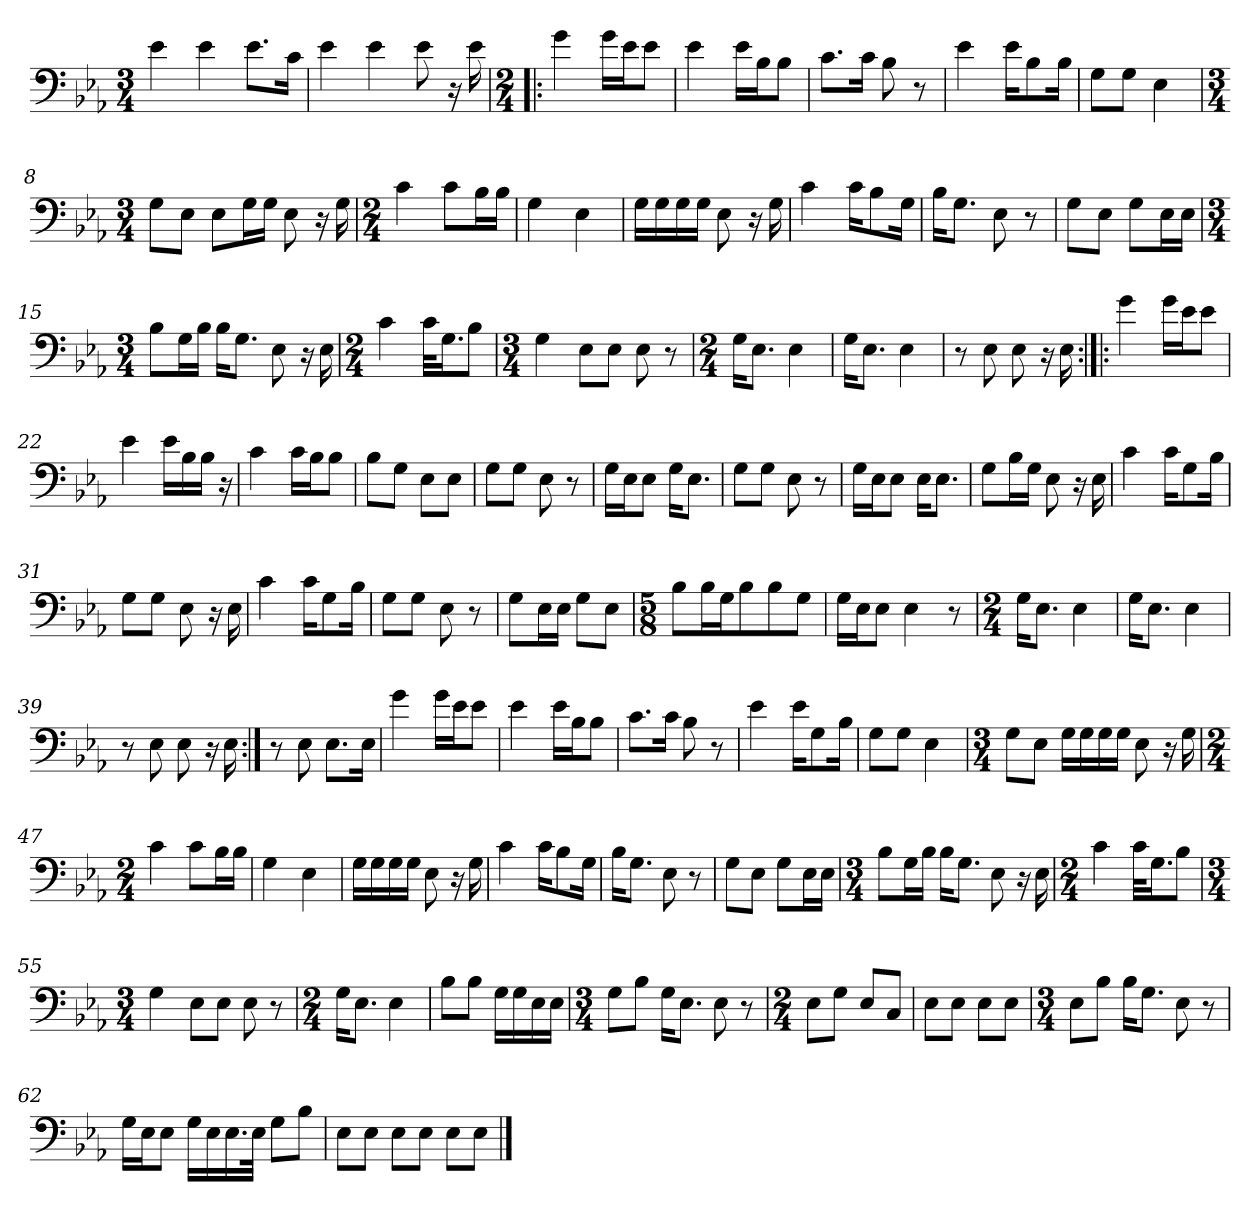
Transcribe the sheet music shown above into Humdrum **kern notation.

**kern
*part1
*staff1
*clefF4
*k[b-e-a-]
*M3/4
=1
4e-\
4e-\
8.e-\L
16c\Jk
=2
4e-\
4e-\
8e-\
16r
16e-\
=3!|:
*M2/4
4g\
16g\LL
16e-\J
8e-\J
=4
4e-\
16e-\LL
16B-\J
8B-\J
=5
8.c\L
16c\Jk
8B-\
8r
=6
4e-\
16e-\KL
8B-\
16B-\Jk
=7
8G\L
8G\J
4E-\
=8
*M3/4
8G\L
8E-\J
8E-\L
16G\L
16G\JJ
8E-\
16r
16G\
=9
*M2/4
4c\
8c\L
16B-\L
16B-\JJ
=10
4G\
4E-\
=11
16G\LL
16G\
16G\
16G\JJ
8E-\
16r
16G\
=12
4c\
16c\KL
8B-\
16G\Jk
=13
16B-\KL
8.G\J
8E-\
8r
=14
8G\L
8E-\J
8G\L
16E-\L
16E-\JJ
=15
*M3/4
8B-\L
16G\L
16B-\JJ
16B-\KL
8.G\J
8E-\
16r
16E-\
=16
*M2/4
4c\
32c\KLL
16.G\J
8B-\J
=17
*M3/4
4G\
8E-\L
8E-\J
8E-\
8r
=18
*M2/4
16G\KL
8.E-\J
4E-\
=19
16G\KL
8.E-\J
4E-\
=20
8r
8E-\
8E-\
16r
16E-\
=21:|!|:
4g\
16g\LL
16e-\J
8e-\J
=22
4e-\
16e-\LL
16B-\
16B-\JJ
16r
=23
4c\
16c\LL
16B-\J
8B-\J
=24
8B-\L
8G\J
8E-\L
8E-\J
=25
8G\L
8G\J
8E-\
8r
=26
16G\LL
16E-\J
8E-\J
16G\KL
8.E-\J
=27
8G\L
8G\J
8E-\
8r
=28
16G\LL
16E-\J
8E-\J
16E-\KL
8.E-\J
=29
8G\L
16B-\L
16G\JJ
8E-\
16r
16E-\
=30
4c\
16c\KL
8G\
16B-\Jk
=31
8G\L
8G\J
8E-\
16r
16E-\
=32
4c\
16c\KL
8G\
16B-\Jk
=33
8G\L
8G\J
8E-\
8r
=34
8G\L
16E-\L
16E-\JJ
8G\L
8E-\J
=35
*M5/8
8B-\L
16B-\L
16G\J
8B-\
8B-\
8G\J
=36
16G\LL
16E-\J
8E-\J
4E-\
8r
=37
*M2/4
16G\KL
8.E-\J
4E-\
=38
16G\KL
8.E-\J
4E-\
=39
8r
8E-\
8E-\
16r
16E-\
=40:|!
8r
8E-\
8.E-\L
16E-\Jk
=41
4g\
16g\LL
16e-\J
8e-\J
=42
4e-\
16e-\LL
16B-\J
8B-\J
=43
8.c\L
16c\Jk
8B-\
8r
=44
4e-\
16e-\KL
8G\
16B-\Jk
=45
8G\L
8G\J
4E-\
=46
*M3/4
8G\L
8E-\J
16G\LL
16G\
16G\
16G\JJ
8E-\
16r
16G\
=47
*M2/4
4c\
8c\L
16B-\L
16B-\JJ
=48
4G\
4E-\
=49
16G\LL
16G\
16G\
16G\JJ
8E-\
16r
16G\
=50
4c\
16c\KL
8B-\
16G\Jk
=51
16B-\KL
8.G\J
8E-\
8r
=52
8G\L
8E-\J
8G\L
16E-\L
16E-\JJ
=53
*M3/4
8B-\L
16G\L
16B-\JJ
16B-\KL
8.G\J
8E-\
16r
16E-\
=54
*M2/4
4c\
32c\KLL
16.G\J
8B-\J
=55
*M3/4
4G\
8E-\L
8E-\J
8E-\
8r
=56
*M2/4
16G\KL
8.E-\J
4E-\
=57
8B-\L
8B-\J
16G\LL
16G\
16E-\
16E-\JJ
=58
*M3/4
8G\L
8B-\J
16G\KL
8.E-\J
8E-\
8r
=59
*M2/4
8E-\L
8G\J
8E-/L
8C/J
=60
8E-\L
8E-\J
8E-\L
8E-\J
=61
*M3/4
8E-\L
8B-\J
16B-\KL
8.G\J
8E-\
8r
=62
16G\LL
16E-\J
8E-\J
16G\LL
16E-\
16.E-\
32E-\JJk
8G\L
8B-\J
=63
8E-\L
8E-\J
8E-\L
8E-\J
8E-\L
8E-\J
==
*-
